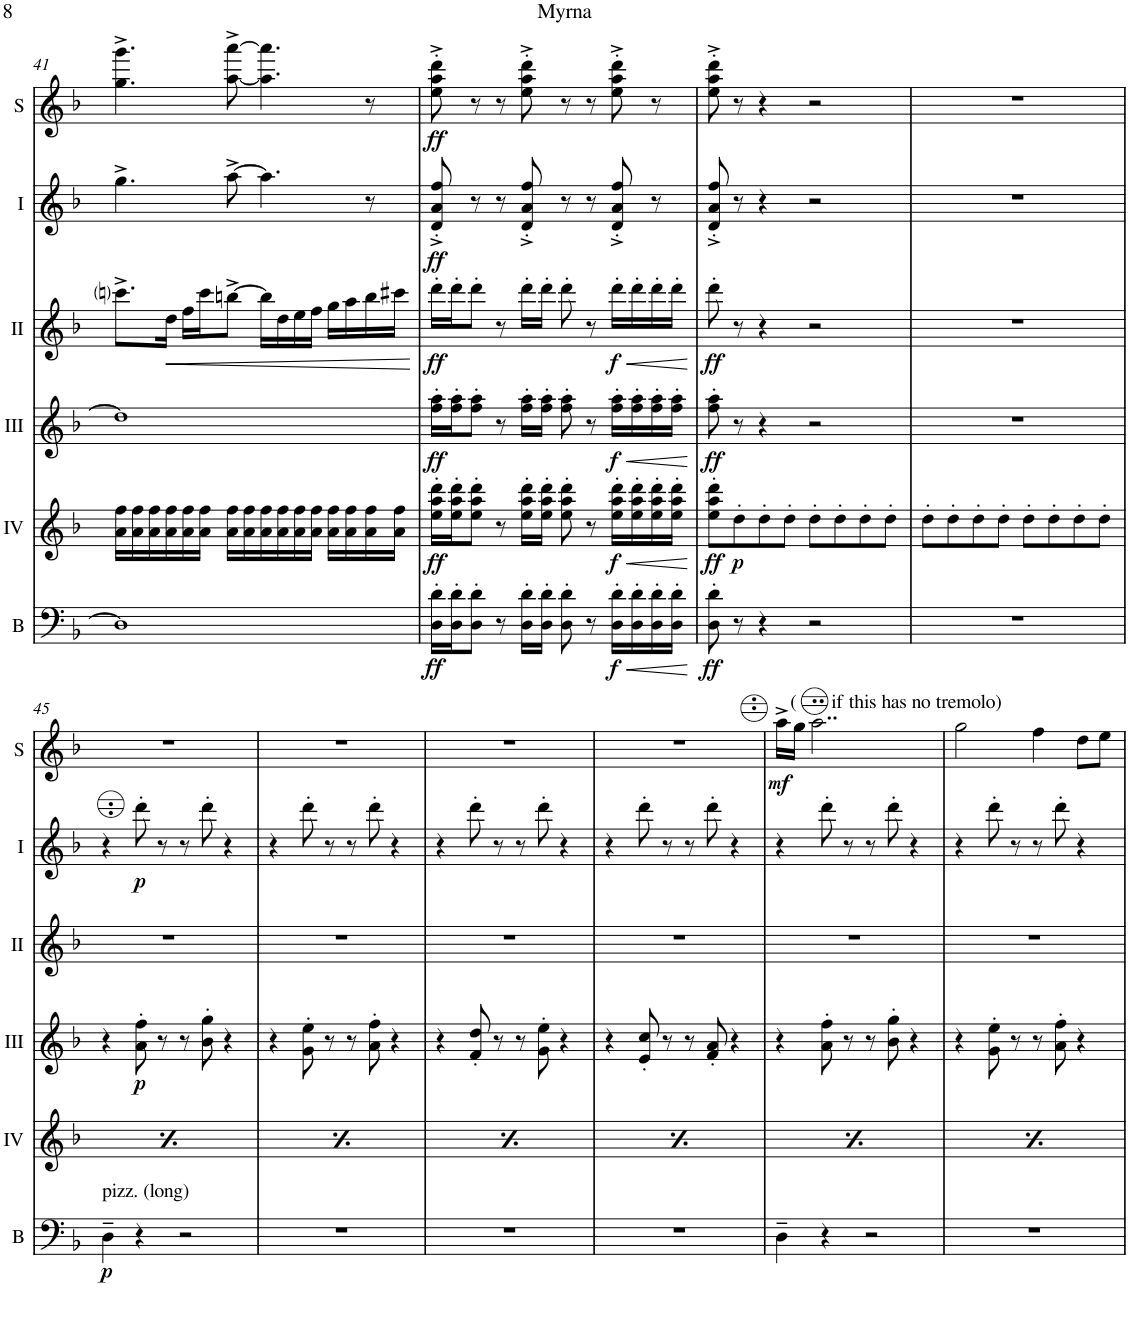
**kern	**dynam	**kern	**dynam	**kern	**dynam	**kern	**dynam	**kern	**dynam	**kern	**dynam
*part6	*part6	*part5	*part5	*part4	*part4	*part3	*part3	*part2	*part2	*part1	*part1
*staff6	*staff6	*staff5	*staff5	*staff4	*staff4	*staff3	*staff3	*staff2	*staff2	*staff1	*staff1
*I"Bass	*	*I"Acc. 4	*	*I"Acc. 3	*	*I"Acc. 2	*	*I"Acc. 1	*	*I"Solo	*
*I'B	*	*	*	*	*	*	*	*	*	*I'S	*
!!LO:PB:g=z
*clefF4	*	*clefG2	*	*clefG2	*	*clefG2	*	*clefG2	*	*clefG2	*
*Trd7c12	*	*Trd7c12	*	*	*	*	*	*Trd7c12	*	*	*
*k[b-]	*	*k[b-]	*	*k[b-]	*	*k[b-]	*	*k[b-]	*	*k[b-]	*
*M4/4	*	*M4/4	*	*M4/4	*	*M4/4	*	*M4/4	*	*M4/4	*
=41	=41	=41	=41	=41	=41	=41	=41	=41	=41	=41	=41
1D]	.	16a\ 16ff\LL	.	1dd]	.	8.cccni^\L	.	4.gg^\	.	4.gg\^ 4.ggg\^	.
.	.	16a\ 16ff\	.	.	.	.	.	.	.	.	.
.	.	16a\ 16ff\	.	.	.	.	.	.	.	.	.
!	!	!	!	!	!	!	!LO:HP:b	!	!	!	!
.	.	16a\ 16ff\	.	.	.	16dd\Jk	<	.	.	.	.
.	.	16a\ 16ff\	.	.	.	16ff\LL	.	.	.	.	.
.	.	16a\ 16ff\JJ	.	.	.	16ccc\J	.	.	.	.	.
.	.	16a\ 16ff\LL	.	.	.	[8bbn^\J	.	[8aa^\	.	[8aa\^ [8aaa\^	.
.	.	16a\ 16ff\	.	.	.	.	.	.	.	.	.
.	.	16a\ 16ff\	.	.	.	16bb\LL]	.	4.aa\]	.	4.aa\] 4.aaa\]	.
.	.	16a\ 16ff\	.	.	.	16dd\	.	.	.	.	.
.	.	16a\ 16ff\	.	.	.	16ee\	.	.	.	.	.
.	.	16a\ 16ff\JJ	.	.	.	16ff\JJ	.	.	.	.	.
.	.	16a\ 16ff\LL	.	.	.	16gg\LL	.	.	.	.	.
.	.	16a\ 16ff\	.	.	.	16aa\	.	.	.	.	.
.	.	16a\ 16ff\	.	.	.	16bb\	.	8r	.	8r	.
.	.	16a\ 16ff\JJ	.	.	.	16ccc#X\JJ	.	.	.	.	.
.	.	.	.	.	.	.	[	.	.	.	.
=42	=42	=42	=42	=42	=42	=42	=42	=42	=42	=42	=42
!	!LO:DY:b	!	!LO:DY:b	!	!LO:DY:b	!	!LO:DY:b	!	!LO:DY:b	!	!LO:DY:b
16D\' 16d\'LL	ff	16ee\' 16aa\' 16ddd\'LL	ff	16ff\' 16aa\'LL	ff	16ddd'\LL	ff	8d/'^ 8a/'^ 8ff/'^	ff	8ee\'^ 8aa\'^ 8ddd\'^	ff
16D\' 16d\'J	.	16ee\' 16aa\' 16ddd\'J	.	16ff\' 16aa\'J	.	16ddd'\J	.	.	.	.	.
8D\' 8d\'J	.	8ee\' 8aa\' 8ddd\'J	.	8ff\' 8aa\'J	.	8ddd'\J	.	8r	.	8r	.
8r	.	8r	.	8r	.	8r	.	8r	.	8r	.
16D\' 16d\'LL	.	16ee\' 16aa\' 16ddd\'LL	.	16ff\' 16aa\'LL	.	16ddd'\LL	.	8d/'^ 8a/'^ 8ff/'^	.	8ee\'^ 8aa\'^ 8ddd\'^	.
16D\' 16d\'JJ	.	16ee\' 16aa\' 16ddd\'JJ	.	16ff\' 16aa\'JJ	.	16ddd'\JJ	.	.	.	.	.
8D\' 8d\'	.	8ee\' 8aa\' 8ddd\'	.	8ff\' 8aa\'	.	8ddd'\	.	8r	.	8r	.
8r	.	8r	.	8r	.	8r	.	8r	.	8r	.
!	!LO:HP:b	!	!LO:HP:b	!	!LO:HP:b	!	!LO:HP:b	!	!	!	!
!	!LO:DY:n=1:b	!	!LO:DY:n=1:b	!	!LO:DY:n=1:b	!	!LO:DY:n=1:b	!	!	!	!
16D\' 16d\'LL	< f	16ee\' 16aa\' 16ddd\'LL	< f	16ff\' 16aa\'LL	< f	16ddd'\LL	< f	8d/'^ 8a/'^ 8ff/'^	.	8ee\'^ 8aa\'^ 8ddd\'^	.
16D\' 16d\'	.	16ee\' 16aa\' 16ddd\'	.	16ff\' 16aa\'	.	16ddd'\	.	.	.	.	.
16D\' 16d\'	.	16ee\' 16aa\' 16ddd\'	.	16ff\' 16aa\'	.	16ddd'\	.	8r	.	8r	.
16D\' 16d\'JJ	.	16ee\' 16aa\' 16ddd\'JJ	.	16ff\' 16aa\'JJ	.	16ddd'\JJ	.	.	.	.	.
.	[	.	[	.	[	.	[	.	.	.	.
=43	=43	=43	=43	=43	=43	=43	=43	=43	=43	=43	=43
!	!LO:DY:b	!	!LO:DY:b	!	!LO:DY:b	!	!LO:DY:b	!	!	!	!
8D\' 8d\'	ff	8ee\' 8aa\' 8ddd\'L	ff	8ff\' 8aa\'	ff	8ddd'\	ff	8d/'^ 8a/'^ 8ff/'^	.	8ee\'^ 8aa\'^ 8ddd\'^	.
!	!	!	!LO:DY:b	!	!	!	!	!	!	!	!
8r	.	8dd'\	p	8r	.	8r	.	8r	.	8r	.
4r	.	8dd'\	.	4r	.	4r	.	4r	.	4r	.
.	.	8dd'\J	.	.	.	.	.	.	.	.	.
2r	.	8dd'\L	.	2r	.	2r	.	2r	.	2r	.
.	.	8dd'\	.	.	.	.	.	.	.	.	.
.	.	8dd'\	.	.	.	.	.	.	.	.	.
.	.	8dd'\J	.	.	.	.	.	.	.	.	.
=44	=44	=44	=44	=44	=44	=44	=44	=44	=44	=44	=44
1r	.	8dd'\L	.	1r	.	1r	.	1r	.	1r	.
.	.	8dd'\	.	.	.	.	.	.	.	.	.
.	.	8dd'\	.	.	.	.	.	.	.	.	.
.	.	8dd'\J	.	.	.	.	.	.	.	.	.
.	.	8dd'\L	.	.	.	.	.	.	.	.	.
.	.	8dd'\	.	.	.	.	.	.	.	.	.
.	.	8dd'\	.	.	.	.	.	.	.	.	.
.	.	8dd'\J	.	.	.	.	.	.	.	.	.
!!LO:LB:g=z
=45	=45	=45	=45	=45	=45	=45	=45	=45	=45	=45	=45
!LO:TX:a:t=pizz. (long)	!	!	!	!	!	!	!	!	!	!	!
!	!LO:DY:b	!	!	!	!	!	!	!	!	!	!
4D~\	p	8dd'\L	.	4r	.	1r	.	4r	.	1r	.
.	.	8dd'\	.	.	.	.	.	.	.	.	.
!	!	!	!	!	!LO:DY:b	!	!	!	!LO:DY:b	!	!
4r	.	8dd'\	.	8a\' 8ff\'	p	.	.	8ddd'\	p	.	.
.	.	8dd'\J	.	8r	.	.	.	8r	.	.	.
2r	.	8dd'\L	.	8r	.	.	.	8r	.	.	.
.	.	8dd'\	.	8b-\' 8gg\'	.	.	.	8ddd'\	.	.	.
.	.	8dd'\	.	4r	.	.	.	4r	.	.	.
.	.	8dd'\J	.	.	.	.	.	.	.	.	.
=46	=46	=46	=46	=46	=46	=46	=46	=46	=46	=46	=46
1r	.	8dd'\L	.	4r	.	1r	.	4r	.	1r	.
.	.	8dd'\	.	.	.	.	.	.	.	.	.
.	.	8dd'\	.	8g\' 8ee\'	.	.	.	8ddd'\	.	.	.
.	.	8dd'\J	.	8r	.	.	.	8r	.	.	.
.	.	8dd'\L	.	8r	.	.	.	8r	.	.	.
.	.	8dd'\	.	8a\' 8ff\'	.	.	.	8ddd'\	.	.	.
.	.	8dd'\	.	4r	.	.	.	4r	.	.	.
.	.	8dd'\J	.	.	.	.	.	.	.	.	.
=47	=47	=47	=47	=47	=47	=47	=47	=47	=47	=47	=47
1r	.	8dd'\L	.	4r	.	1r	.	4r	.	1r	.
.	.	8dd'\	.	.	.	.	.	.	.	.	.
.	.	8dd'\	.	8f/' 8dd/'	.	.	.	8ddd'\	.	.	.
.	.	8dd'\J	.	8r	.	.	.	8r	.	.	.
.	.	8dd'\L	.	8r	.	.	.	8r	.	.	.
.	.	8dd'\	.	8g\' 8ee\'	.	.	.	8ddd'\	.	.	.
.	.	8dd'\	.	4r	.	.	.	4r	.	.	.
.	.	8dd'\J	.	.	.	.	.	.	.	.	.
=48	=48	=48	=48	=48	=48	=48	=48	=48	=48	=48	=48
1r	.	8dd'\L	.	4r	.	1r	.	4r	.	1r	.
.	.	8dd'\	.	.	.	.	.	.	.	.	.
.	.	8dd'\	.	8e/' 8cc/'	.	.	.	8ddd'\	.	.	.
.	.	8dd'\J	.	8r	.	.	.	8r	.	.	.
.	.	8dd'\L	.	8r	.	.	.	8r	.	.	.
.	.	8dd'\	.	8f/' 8a/'	.	.	.	8ddd'\	.	.	.
.	.	8dd'\	.	4r	.	.	.	4r	.	.	.
.	.	8dd'\J	.	.	.	.	.	.	.	.	.
=49	=49	=49	=49	=49	=49	=49	=49	=49	=49	=49	=49
!	!	!	!	!	!	!	!	!	!	!LO:TX:a:t=(       if this has no tremolo)	!
!	!	!	!	!	!	!	!	!	!	!	!LO:DY:b
4D~\	.	8dd'\L	.	4r	.	1r	.	4r	.	16aa^\LL	mf
.	.	.	.	.	.	.	.	.	.	16gg\JJ	.
.	.	8dd'\	.	.	.	.	.	.	.	2..aa\	.
4r	.	8dd'\	.	8a\' 8ff\'	.	.	.	8ddd'\	.	.	.
.	.	8dd'\J	.	8r	.	.	.	8r	.	.	.
2r	.	8dd'\L	.	8r	.	.	.	8r	.	.	.
.	.	8dd'\	.	8b-\' 8gg\'	.	.	.	8ddd'\	.	.	.
.	.	8dd'\	.	4r	.	.	.	4r	.	.	.
.	.	8dd'\J	.	.	.	.	.	.	.	.	.
=50	=50	=50	=50	=50	=50	=50	=50	=50	=50	=50	=50
1r	.	8dd'\L	.	4r	.	1r	.	4r	.	2gg\	.
.	.	8dd'\	.	.	.	.	.	.	.	.	.
.	.	8dd'\	.	8g\' 8ee\'	.	.	.	8ddd'\	.	.	.
.	.	8dd'\J	.	8r	.	.	.	8r	.	.	.
.	.	8dd'\L	.	8r	.	.	.	8r	.	4ff\	.
.	.	8dd'\	.	8a\' 8ff\'	.	.	.	8ddd'\	.	.	.
.	.	8dd'\	.	4r	.	.	.	4r	.	8dd\L	.
.	.	8dd'\J	.	.	.	.	.	.	.	8ee\J	.
=	=	=	=	=	=	=	=	=	=	=	=
*-	*-	*-	*-	*-	*-	*-	*-	*-	*-	*-	*-
